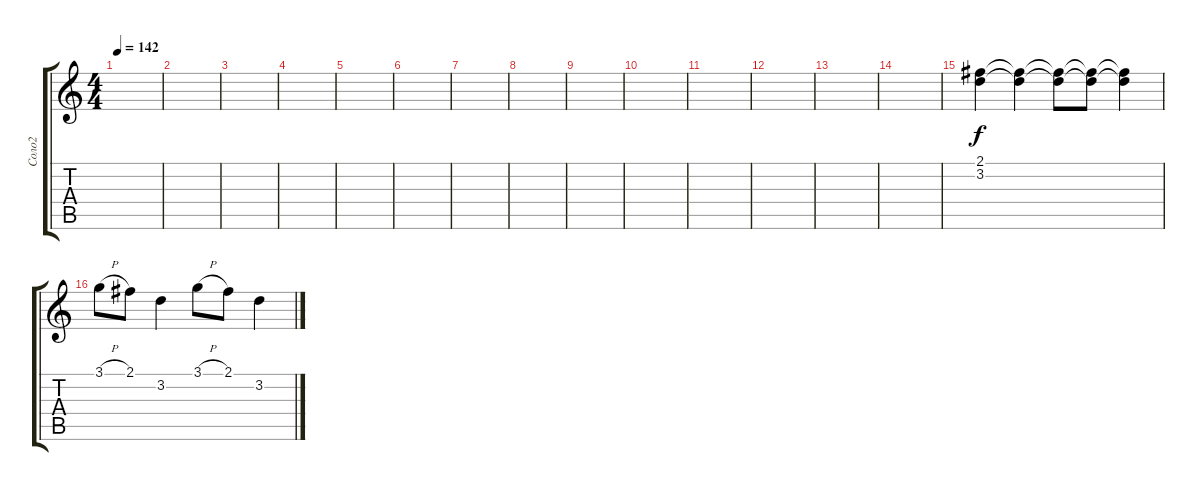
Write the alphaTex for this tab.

\track ("Соло2" "Соло2") {instrument distortionguitar}
\staff {score tabs}
\tuning (E4 B3 G3 D3 A2 E2) {hide}
\ts (4 4)
\tempo 142
\clef g2
\ks c
|
|
|
|
|
|
|
|
|
|
|
|
|
|
(2.1 3.2).4 (2.1{t} 3.2{t}).4 (2.1{t} 3.2{t}).8 (2.1{t} 3.2{t}).8 (2.1{t} 3.2{t}).4 |
3.1{h}.8 2.1.8 3.2.4 3.1{h}.8 2.1.8 3.2.4
